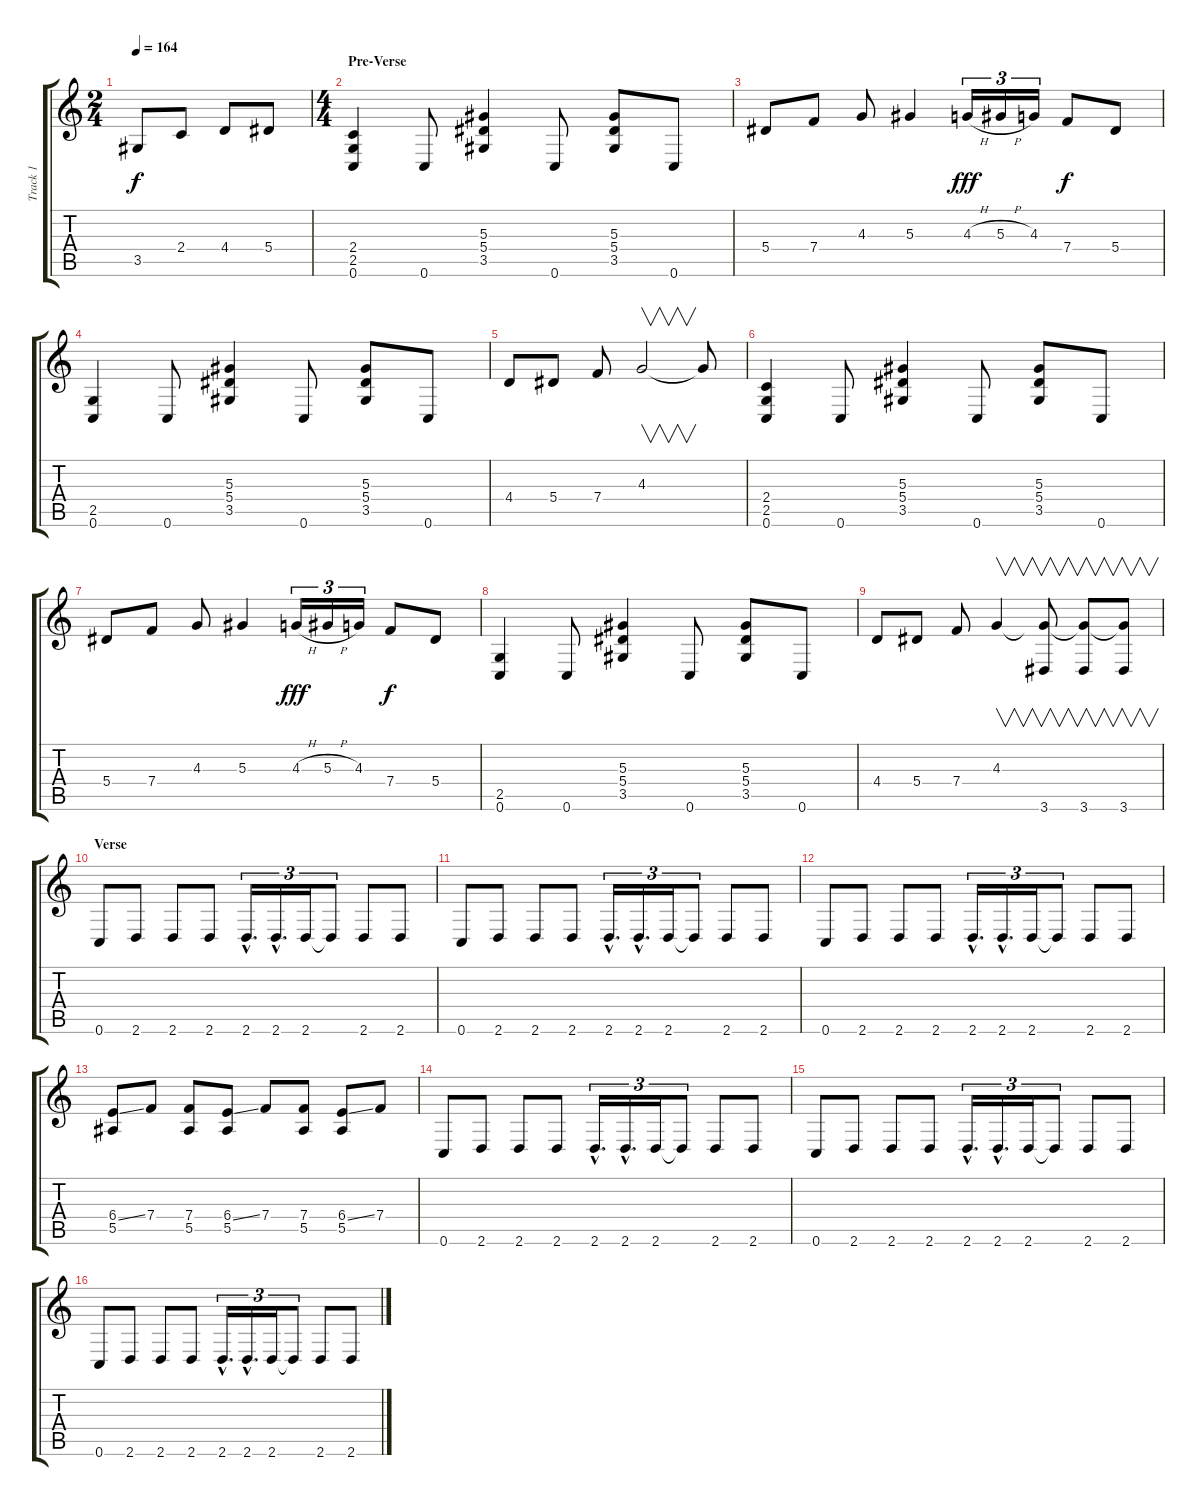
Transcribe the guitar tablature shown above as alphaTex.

\track ("Track 1" "Track 1") {instrument overdrivenguitar}
\staff {score tabs}
\tuning (C4 G3 Eb3 Bb2 F2 C2) {hide}
\ts (2 4)
\tempo 164
\clef g2
\ks c
3.5.8{dy f} 2.4.8 4.4.8 5.4.8 |
\ts (4 4)
\section ("" "Pre-Verse")
(2.4 2.5 0.6).4 0.6.8 (5.3 5.4 3.5).4 0.6.8 (5.3 5.4 3.5).8 0.6.8 |
5.4.8 7.4.8 4.3.8 5.3.4 4.3{h}.16{tu (3 2) dy fff} 5.3{h}.16{tu (3 2)} 4.3.16{tu (3 2)} 7.4.8{dy f} 5.4.8 |
(2.5 0.6).4 0.6.8 (5.3 5.4 3.5).4 0.6.8 (5.3 5.4 3.5).8 0.6.8 |
4.4.8 5.4.8 7.4.8 4.3.2{v} 4.3{t}.8 |
(2.4 2.5 0.6).4 0.6.8 (5.3 5.4 3.5).4 0.6.8 (5.3 5.4 3.5).8 0.6.8 |
5.4.8 7.4.8 4.3.8 5.3.4 4.3{h}.16{tu (3 2) dy fff} 5.3{h}.16{tu (3 2)} 4.3.16{tu (3 2)} 7.4.8{dy f} 5.4.8 |
(2.5 0.6).4 0.6.8 (5.3 5.4 3.5).4 0.6.8 (5.3 5.4 3.5).8 0.6.8 |
4.4.8 5.4.8 7.4.8 4.3.4{v} (4.3{t} 3.6).8{v} (4.3{t} 3.6).8{v} (4.3{t} 3.6).8{v} |
\section ("" "Verse")
0.6.8 2.6.8 2.6.8 2.6.8 2.6{hac}.16{d tu (3 2)} 2.6{hac}.16{d tu (3 2)} 2.6.16{tu (3 2)} 2.6{t}.8{tu (3 2)} 2.6.8 2.6.8 |
0.6.8 2.6.8 2.6.8 2.6.8 2.6{hac}.16{d tu (3 2)} 2.6{hac}.16{d tu (3 2)} 2.6.16{tu (3 2)} 2.6{t}.8{tu (3 2)} 2.6.8 2.6.8 |
0.6.8 2.6.8 2.6.8 2.6.8 2.6{hac}.16{d tu (3 2)} 2.6{hac}.16{d tu (3 2)} 2.6.16{tu (3 2)} 2.6{t}.8{tu (3 2)} 2.6.8 2.6.8 |
(6.4{ss} 5.5).8 7.4.8 (7.4 5.5).8 (6.4{ss} 5.5).8 7.4.8 (7.4 5.5).8 (6.4{ss} 5.5).8 7.4.8 |
0.6.8 2.6.8 2.6.8 2.6.8 2.6{hac}.16{d tu (3 2)} 2.6{hac}.16{d tu (3 2)} 2.6.16{tu (3 2)} 2.6{t}.8{tu (3 2)} 2.6.8 2.6.8 |
0.6.8 2.6.8 2.6.8 2.6.8 2.6{hac}.16{d tu (3 2)} 2.6{hac}.16{d tu (3 2)} 2.6.16{tu (3 2)} 2.6{t}.8{tu (3 2)} 2.6.8 2.6.8 |
0.6.8 2.6.8 2.6.8 2.6.8 2.6{hac}.16{d tu (3 2)} 2.6{hac}.16{d tu (3 2)} 2.6.16{tu (3 2)} 2.6{t}.8{tu (3 2)} 2.6.8 2.6.8
